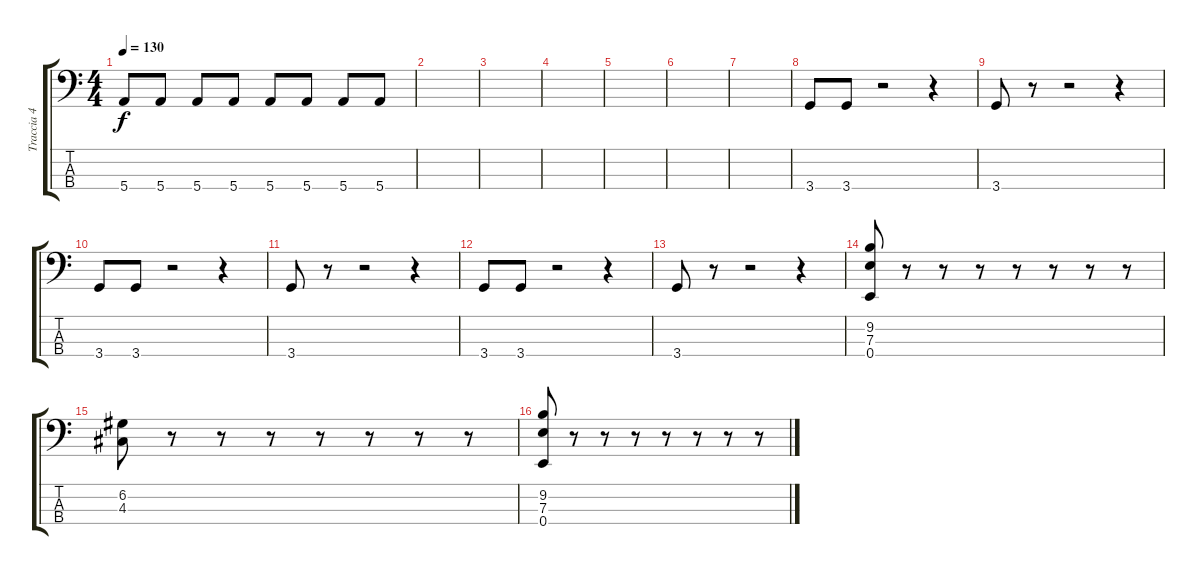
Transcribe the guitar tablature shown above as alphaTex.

\track ("Traccia 4" "Traccia 4") {instrument electricbassfinger}
\staff {score tabs}
\tuning (G2 D2 A1 E1) {hide}
\ts (4 4)
\tempo 130
\clef f4
\ks c
5.4.8{dy f instrument electricbassfinger} 5.4.8 5.4.8 5.4.8 5.4.8 5.4.8 5.4.8 5.4.8 |
|
|
|
|
|
|
3.4.8 3.4.8 r.2 r.4 |
3.4.8 r.8 r.2 r.4 |
3.4.8 3.4.8 r.2 r.4 |
3.4.8 r.8 r.2 r.4 |
3.4.8 3.4.8 r.2 r.4 |
3.4.8 r.8 r.2 r.4 |
(9.2 7.3 0.4).8 r.8 r.8 r.8 r.8 r.8 r.8 r.8 |
(6.2 4.3).8 r.8 r.8 r.8 r.8 r.8 r.8 r.8 |
(9.2 7.3 0.4).8 r.8 r.8 r.8 r.8 r.8 r.8 r.8
